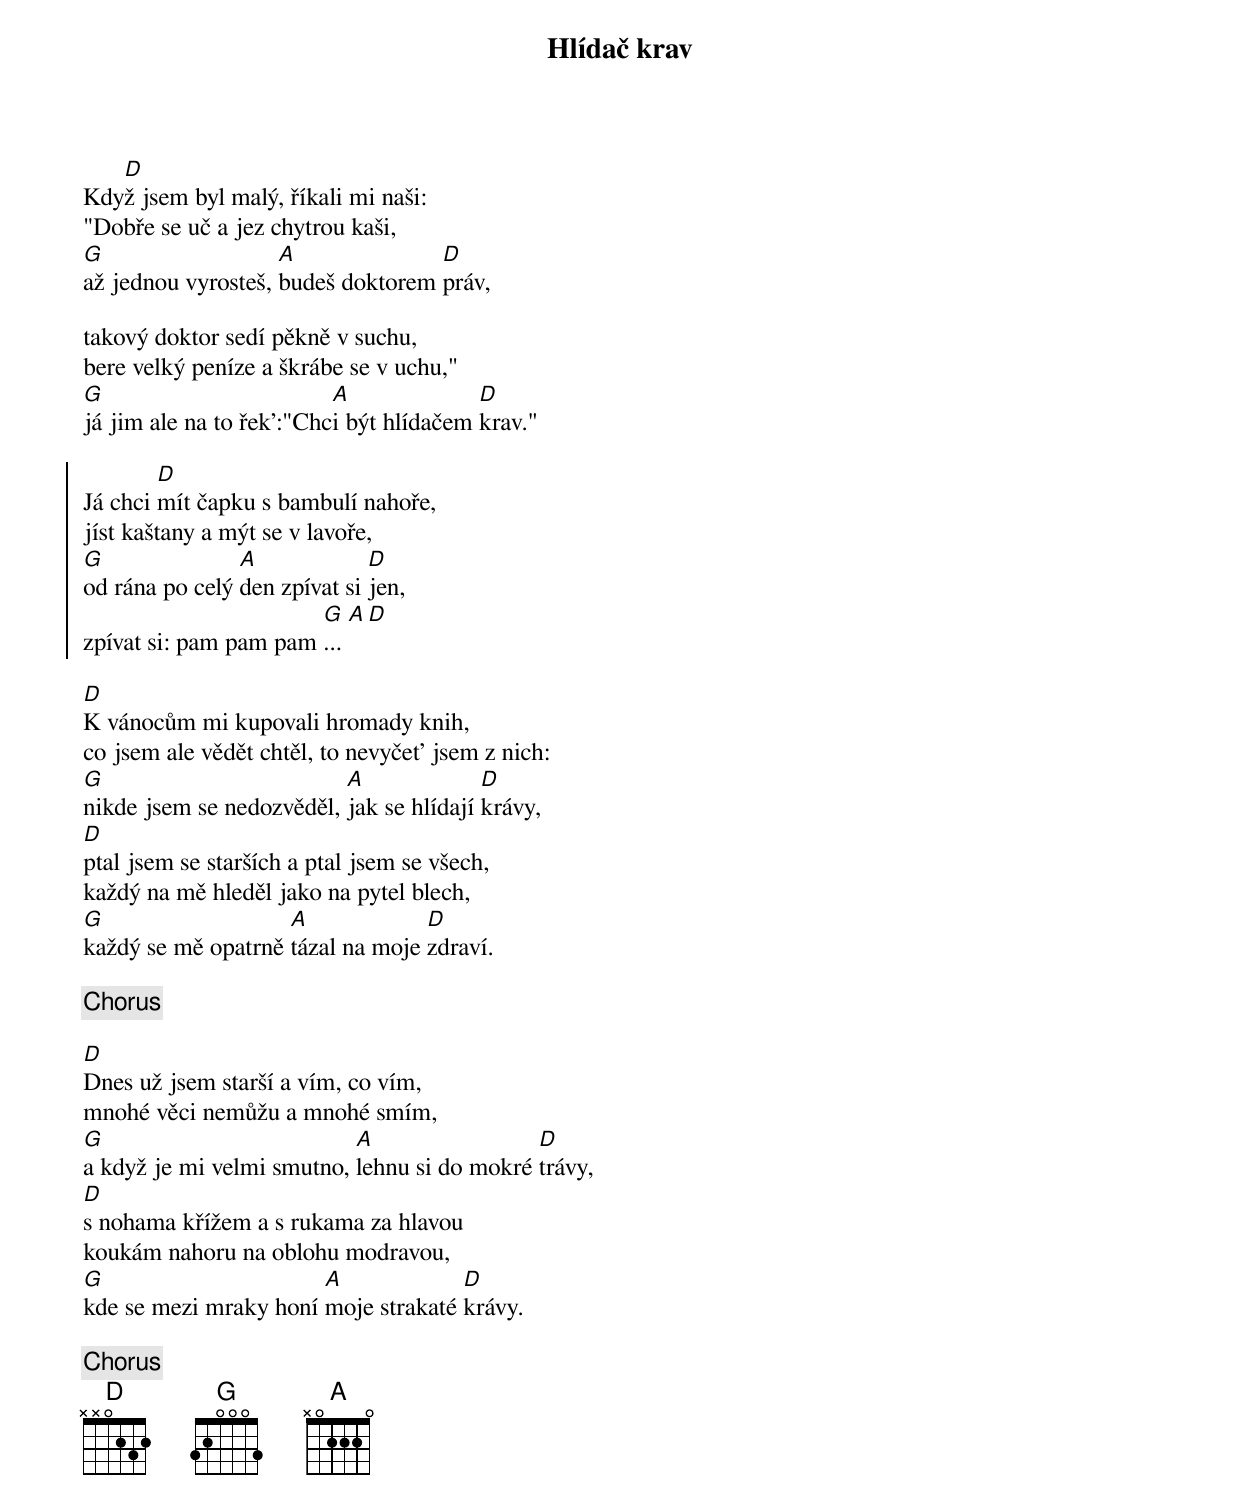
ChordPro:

{title: Hlídač krav}
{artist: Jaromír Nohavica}
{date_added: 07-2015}
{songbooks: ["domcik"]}
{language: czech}
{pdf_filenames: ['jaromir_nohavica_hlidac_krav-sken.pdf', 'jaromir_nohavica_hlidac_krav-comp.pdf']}
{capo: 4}
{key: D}
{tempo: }
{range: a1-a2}
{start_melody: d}

{start_of_verse}
Kdy[D]ž jsem byl malý, říkali mi naši:
"Dobře se uč a jez chytrou kaši,
[G]až jednou vyrosteš, [A]budeš doktorem [D]práv,
{end_of_verse}

{start_of_verse}
takový doktor sedí pěkně v suchu,
bere velký peníze a škrábe se v uchu,"
[G]já jim ale na to řek':"Chc[A]i být hlídačem [D]krav."
{end_of_verse}

{start_of_chorus}
Já chci [D]mít čapku s bambulí nahoře,
jíst kaštany a mýt se v lavoře,
[G]od rána po celý [A]den zpívat si [D]jen,
zpívat si: pam pam pam [G]... [A][D]
{end_of_chorus}

{start_of_verse}
[D]K vánocům mi kupovali hromady knih,
co jsem ale vědět chtěl, to nevyčet' jsem z nich:
[G]nikde jsem se nedozvěděl, [A]jak se hlídají [D]krávy,
{end_of_verse}
{start_of_verse}
[D]ptal jsem se starších a ptal jsem se všech,
každý na mě hleděl jako na pytel blech,
[G]každý se mě opatrně [A]tázal na moje [D]zdraví.
{end_of_verse}

{chorus}

{start_of_verse}
[D]Dnes už jsem starší a vím, co vím,
mnohé věci nemůžu a mnohé smím,
[G]a když je mi velmi smutno, [A]lehnu si do mokré [D]trávy,
{end_of_verse}
{start_of_verse}
[D]s nohama křížem a s rukama za hlavou
koukám nahoru na oblohu modravou,
[G]kde se mezi mraky honí [A]moje strakaté [D]krávy.
{end_of_verse}

{chorus}
